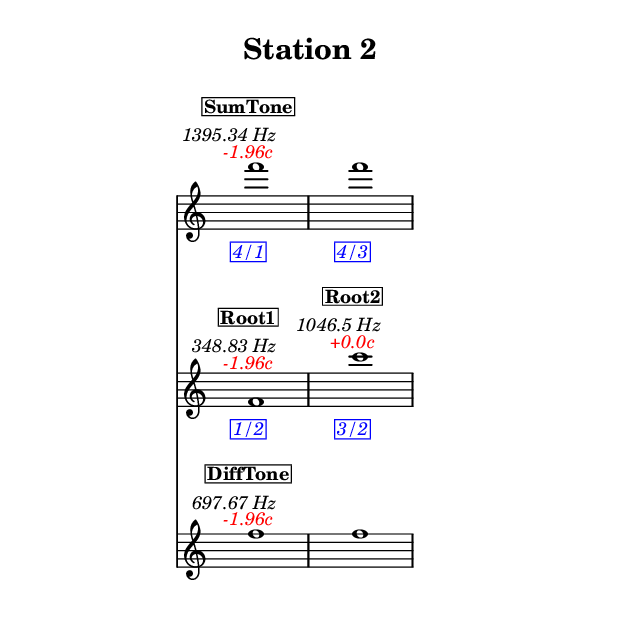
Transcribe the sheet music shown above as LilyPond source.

\version "2.20.0"
\language "english"

#(set-default-paper-size "a6" 'portrait)
#(set-global-staff-size 16)

\header {
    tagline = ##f
    title = \markup {
        \pad-around
            #3
            "Station 2"
        }
}

\layout {
    indent = #25
}

\paper {
    systems-per-page = 1
}

\score {
    \new Score
    <<
        \new Staff
        \with
        {
            \remove Time_signature_engraver
        }
        {
            \clef "treble"
            f'''1
            - \tweak color #red
            ^ \markup {
                \halign
                    #0
                    \italic
                        {
                            -1.96c
                        }
                }
            ^ \markup {
                \halign
                    #1
                    \italic
                        {
                            1395.34
                            Hz
                        }
                }
            ^ \markup {
                \pad-around
                    #1
                    \box
                        \vcenter
                            \halign
                                #0
                                \bold
                                    {
                                        SumTone
                                    }
                }
            - \tweak color #blue
            _ \markup {
                \pad-around
                    #1
                    \box
                        \halign
                            #0
                            \italic
                                {
                                    4/1
                                }
                }
            \override Score.NonMusicalPaperColumn.padding = #5
            \clef "treble"
            f'''1
            - \tweak color #blue
            _ \markup {
                \pad-around
                    #1
                    \box
                        \halign
                            #0
                            \italic
                                {
                                    4/3
                                }
                }
        }
        \new Staff
        \with
        {
            \remove Time_signature_engraver
        }
        {
            \clef "treble"
            f'1
            - \tweak color #red
            ^ \markup {
                \halign
                    #0
                    \italic
                        {
                            -1.96c
                        }
                }
            ^ \markup {
                \halign
                    #1
                    \italic
                        {
                            348.83
                            Hz
                        }
                }
            ^ \markup {
                \pad-around
                    #1
                    \box
                        \vcenter
                            \halign
                                #0
                                \bold
                                    {
                                        Root1
                                    }
                }
            - \tweak color #blue
            _ \markup {
                \pad-around
                    #1
                    \box
                        \halign
                            #0
                            \italic
                                {
                                    1/2
                                }
                }
            \clef "treble"
            c'''1
            - \tweak color #red
            ^ \markup {
                \halign
                    #0
                    \italic
                        {
                            +0.0c
                        }
                }
            ^ \markup {
                \halign
                    #1
                    \italic
                        {
                            1046.5
                            Hz
                        }
                }
            ^ \markup {
                \pad-around
                    #1
                    \box
                        \vcenter
                            \halign
                                #0
                                \bold
                                    {
                                        Root2
                                    }
                }
            - \tweak color #blue
            _ \markup {
                \pad-around
                    #1
                    \box
                        \halign
                            #0
                            \italic
                                {
                                    3/2
                                }
                }
        }
        \new Staff
        \with
        {
            \remove Time_signature_engraver
        }
        {
            \clef "treble"
            f''1
            - \tweak color #red
            ^ \markup {
                \halign
                    #0
                    \italic
                        {
                            -1.96c
                        }
                }
            ^ \markup {
                \halign
                    #1
                    \italic
                        {
                            697.67
                            Hz
                        }
                }
            ^ \markup {
                \pad-around
                    #1
                    \box
                        \vcenter
                            \halign
                                #0
                                \bold
                                    {
                                        DiffTone
                                    }
                }
            \clef "treble"
            f''1
        }
    >>
}